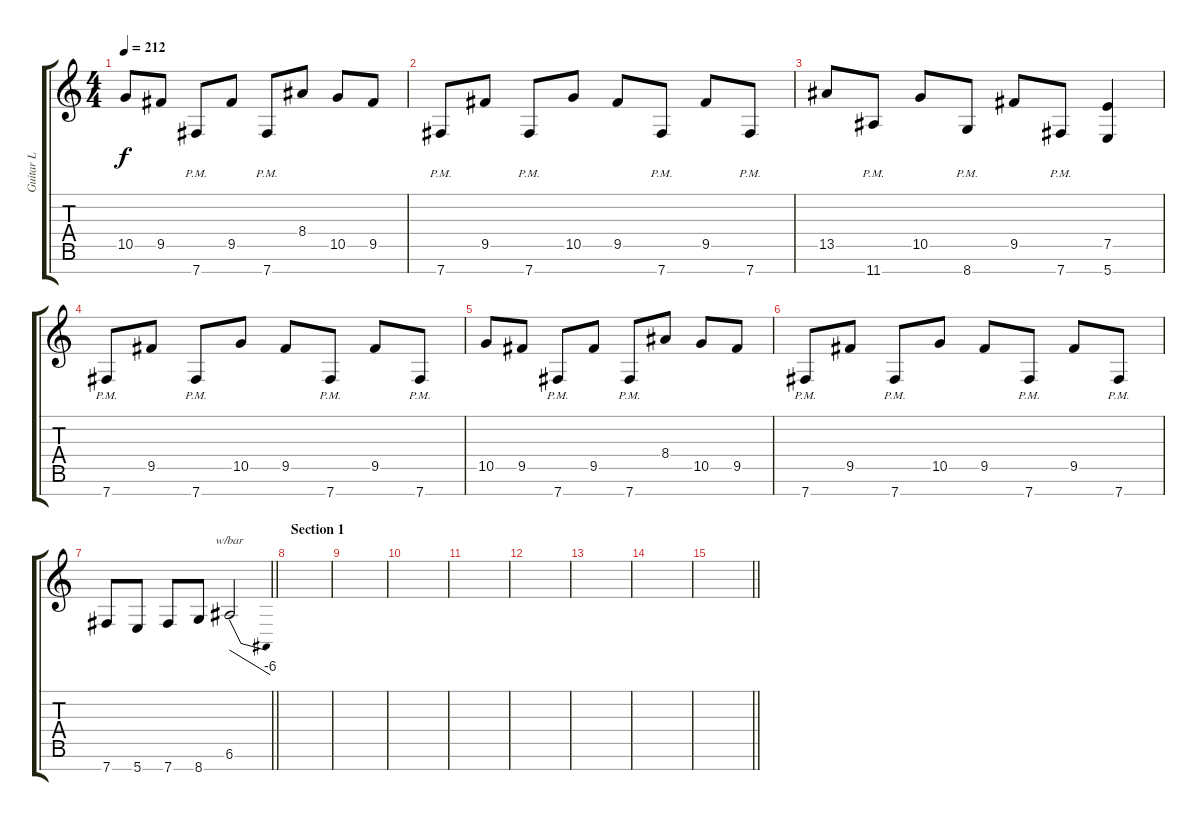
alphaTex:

\track ("Guitar L" "Guitar L") {instrument distortionguitar}
\staff {score tabs}
\tuning (E4 B3 G3 D3 A2 E2 B1) {hide}
\ts (4 4)
\tempo 212
\clef g2
\ks c
10.5.8{dy f} 9.5.8 7.7{pm}.8 9.5.8 7.7{pm}.8 8.4.8 10.5.8 9.5.8 |
7.7{pm}.8 9.5.8 7.7{pm}.8 10.5.8 9.5.8 7.7{pm}.8 9.5.8 7.7{pm}.8 |
13.5.8 11.7{pm}.8 10.5.8 8.7{pm}.8 9.5.8 7.7{pm}.8 (7.5 5.7).4 |
7.7{pm}.8 9.5.8 7.7{pm}.8 10.5.8 9.5.8 7.7{pm}.8 9.5.8 7.7{pm}.8 |
10.5.8 9.5.8 7.7{pm}.8 9.5.8 7.7{pm}.8 8.4.8 10.5.8 9.5.8 |
7.7{pm}.8 9.5.8 7.7{pm}.8 10.5.8 9.5.8 7.7{pm}.8 9.5.8 7.7{pm}.8 |
\barLineRight lightlight
7.7.8 5.7.8 7.7.8 8.7.8 6.6.2{tbe (dive default 0 0 60 -24)} |
\section ("" "Section 1")
|
|
|
|
|
|
|
\barLineRight lightlight
